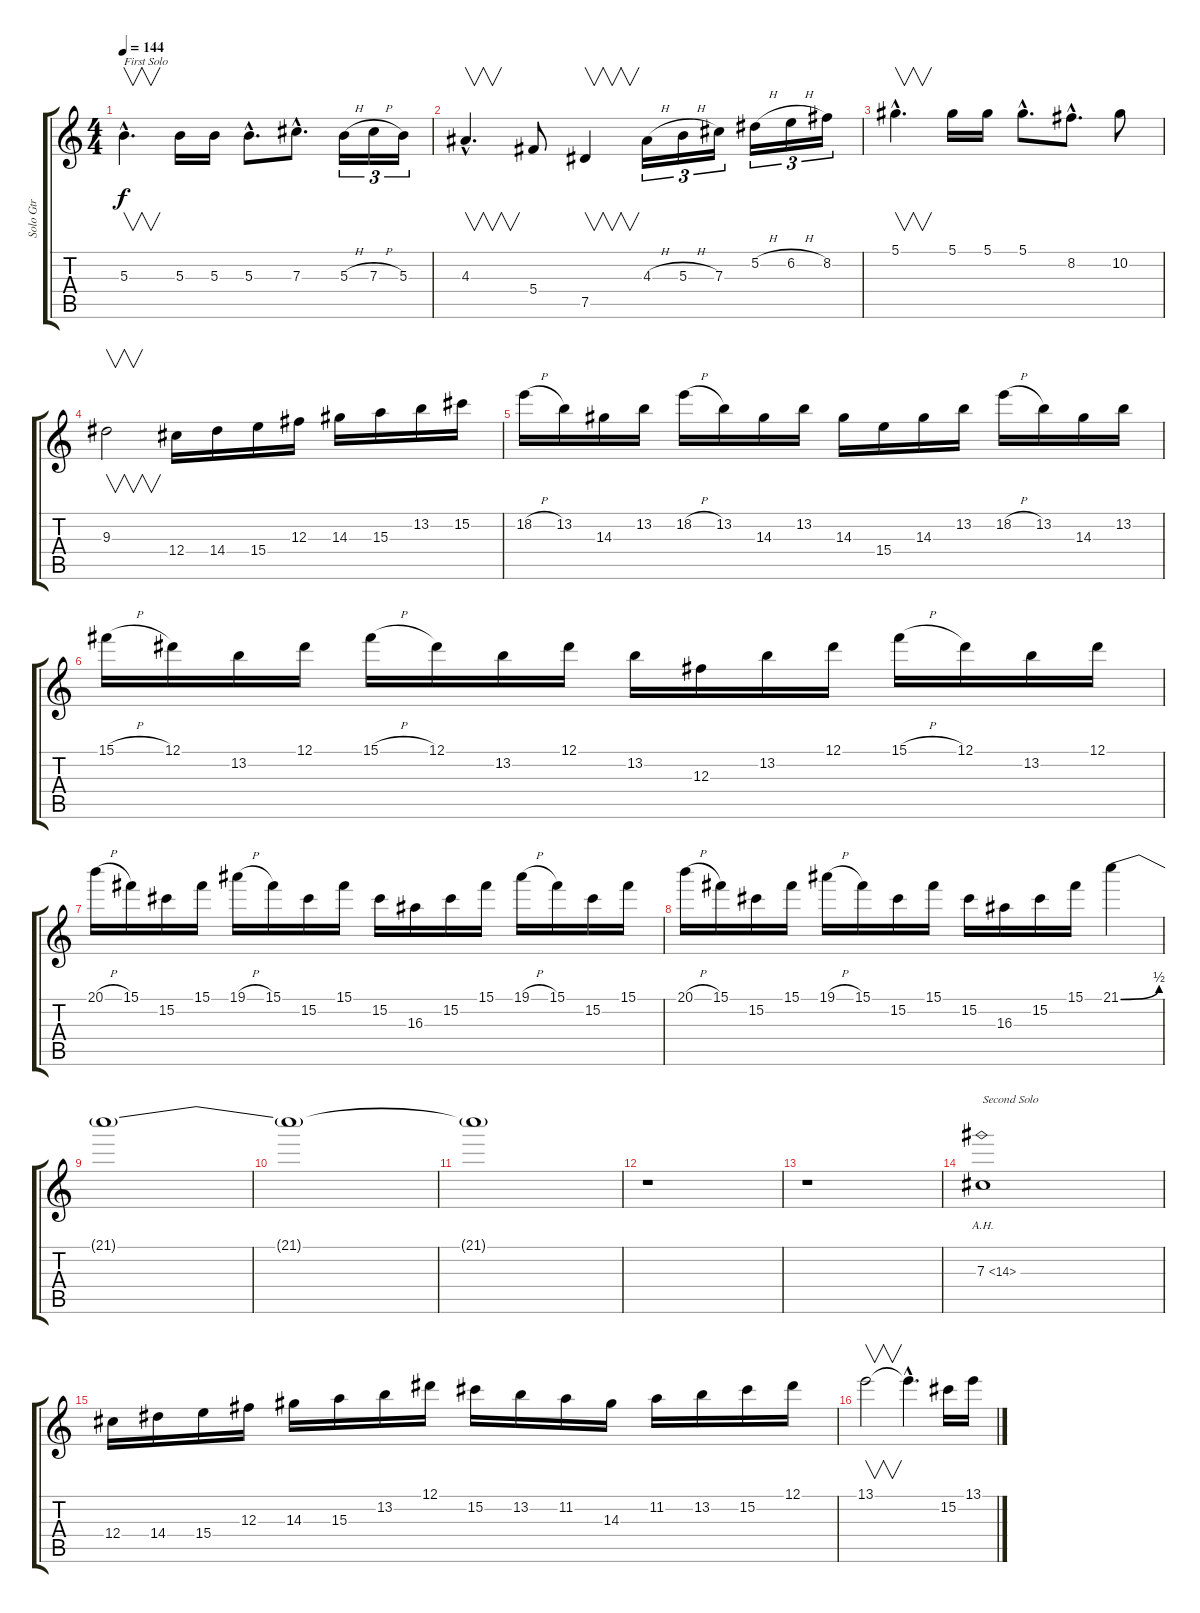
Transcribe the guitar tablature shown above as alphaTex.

\track ("Solo Gtr" "Solo Gtr") {instrument distortionguitar}
\staff {score tabs}
\tuning (Eb4 Bb3 Gb3 Db3 Ab2 Eb2) {hide}
\ts (4 4)
\tempo 144
\clef g2
\ks c
5.3{hac}.4{v d txt "First Solo" dy f instrument distortionguitar} 5.3.16 5.3.16 5.3{hac}.8{d} 7.3{hac}.8{d} 5.3{h}.16{tu (3 2)} 7.3{h}.16{tu (3 2)} 5.3.16{tu (3 2)} |
4.3{hac}.4{v d} 5.4.8 7.5.4{v} 4.3{h}.16{tu (3 2)} 5.3{h}.16{tu (3 2)} 7.3.16{tu (3 2)} 5.2{h}.16{tu (3 2)} 6.2{h}.16{tu (3 2)} 8.2.16{tu (3 2)} |
5.1{hac}.4{v d} 5.1.16 5.1.16 5.1{hac}.8{d} 8.2{hac}.8{d} 10.2.8 |
9.3.2{v} 12.4.16 14.4.16 15.4.16 12.3.16 14.3.16 15.3.16 13.2.16 15.2.16 |
18.2{h}.16 13.2.16 14.3.16 13.2.16 18.2{h}.16 13.2.16 14.3.16 13.2.16 14.3.16 15.4.16 14.3.16 13.2.16 18.2{h}.16 13.2.16 14.3.16 13.2.16 |
15.1{h}.16 12.1.16 13.2.16 12.1.16 15.1{h}.16 12.1.16 13.2.16 12.1.16 13.2.16 12.3.16 13.2.16 12.1.16 15.1{h}.16 12.1.16 13.2.16 12.1.16 |
20.1{h}.16 15.1.16 15.2.16 15.1.16 19.1{h}.16 15.1.16 15.2.16 15.1.16 15.2.16 16.3.16 15.2.16 15.1.16 19.1{h}.16 15.1.16 15.2.16 15.1.16 |
20.1{h}.16 15.1.16 15.2.16 15.1.16 19.1{h}.16 15.1.16 15.2.16 15.1.16 15.2.16 16.3.16 15.2.16 15.1.16 21.1{be (bend 0 0 60 2)}.4 |
21.1{t}.1 |
21.1{t}.1{volume 0} |
21.1{t}.1 |
r.1 |
r.1 |
7.3{ah 7}.1{txt "Second Solo" volume 13} |
12.4.16 14.4.16 15.4.16 12.3.16 14.3.16 15.3.16 13.2.16 12.1.16 15.2.16 13.2.16 11.2.16 14.3.16 11.2.16 13.2.16 15.2.16 12.1.16 |
13.1.2{v} 13.1{hac t}.4{d} 15.2.16 13.1.16
